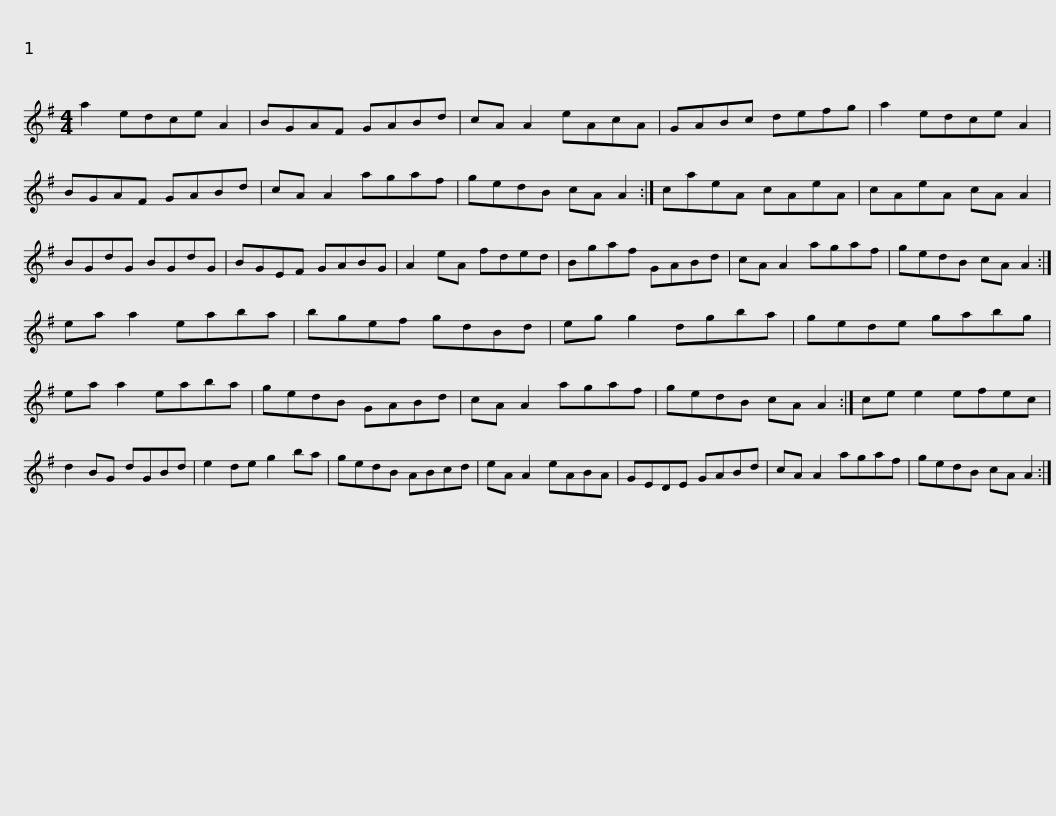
X:1
L:1/8
M:4/4
I:linebreak $
K:G
V:1 treble
V:1
 a2 edce A2 | BGAF GABd | cA A2 eAcA | GABc defg | a2 edce A2 | %5
 BGAF GABd |$ cA A2 agaf | gedB cA A2 :| caeA cAeA | cAeA cA A2 | %10
 BGdG BGdG | BGEF GABG |$ A2 eA fded | Bgaf GABd | cA A2 agaf | %15
 gedB cA A2 :| ea a2 eaba |$ bgef gdBd | eg g2 dgba | gede gabg | %20
 ea a2 eaba | gedB GABd |$ cA A2 agaf | gedB cA A2 :| ce e2 efec | %25
 d2 BG dGBd | e2 de g2 ba | gedB ABcd |$ eA A2 eABA | GEDE GABd | %30
 cA A2 agaf | gedB cA A2 :| %32
